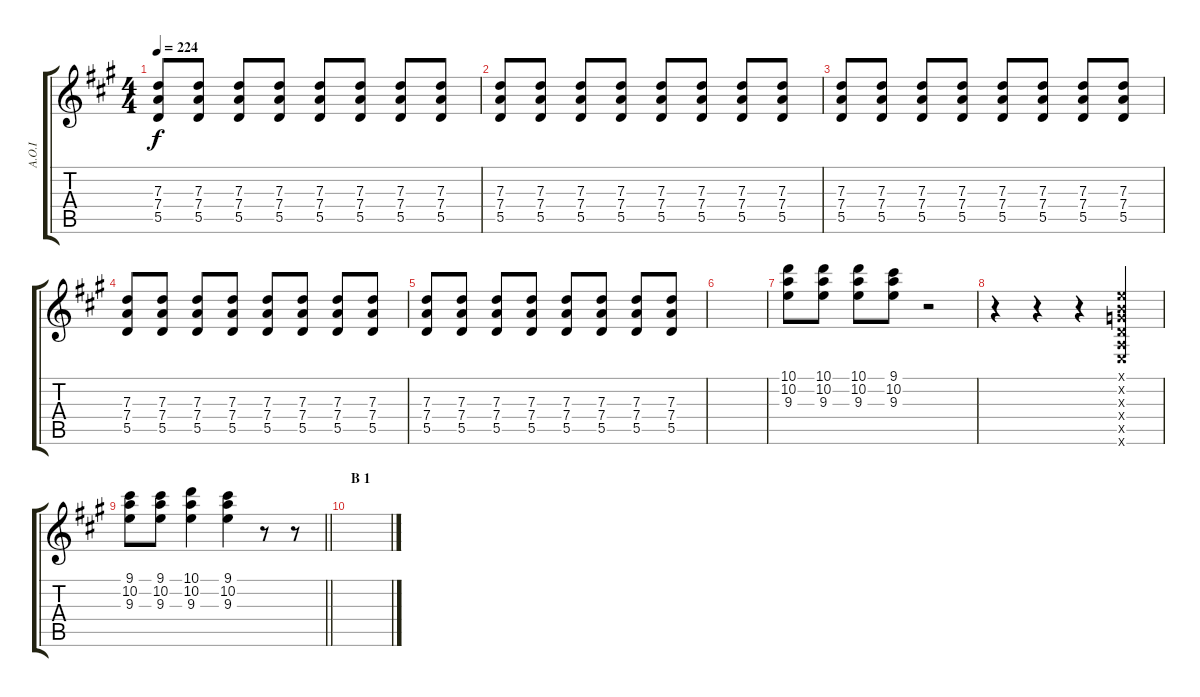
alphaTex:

\track ("A.O.I" "A.O.I") {instrument distortionguitar}
\staff {score tabs}
\tuning (E4 B3 G3 D3 A2 E2) {hide}
\ts (4 4)
\tempo 224
\clef g2
\ks a
(7.3 7.4 5.5).8{dy f} (7.3 7.4 5.5).8 (7.3 7.4 5.5).8 (7.3 7.4 5.5).8 (7.3 7.4 5.5).8 (7.3 7.4 5.5).8 (7.3 7.4 5.5).8 (7.3 7.4 5.5).8 |
(7.3 7.4 5.5).8 (7.3 7.4 5.5).8 (7.3 7.4 5.5).8 (7.3 7.4 5.5).8 (7.3 7.4 5.5).8 (7.3 7.4 5.5).8 (7.3 7.4 5.5).8 (7.3 7.4 5.5).8 |
(7.3 7.4 5.5).8 (7.3 7.4 5.5).8 (7.3 7.4 5.5).8 (7.3 7.4 5.5).8 (7.3 7.4 5.5).8 (7.3 7.4 5.5).8 (7.3 7.4 5.5).8 (7.3 7.4 5.5).8 |
(7.3 7.4 5.5).8 (7.3 7.4 5.5).8 (7.3 7.4 5.5).8 (7.3 7.4 5.5).8 (7.3 7.4 5.5).8 (7.3 7.4 5.5).8 (7.3 7.4 5.5).8 (7.3 7.4 5.5).8 |
(7.3 7.4 5.5).8 (7.3 7.4 5.5).8 (7.3 7.4 5.5).8 (7.3 7.4 5.5).8 (7.3 7.4 5.5).8 (7.3 7.4 5.5).8 (7.3 7.4 5.5).8 (7.3 7.4 5.5).8 |
|
(10.1 10.2 9.3).8 (10.1 10.2 9.3).8 (10.1 10.2 9.3).8 (9.1 10.2 9.3).8 r.2 |
r.4 r.4 r.4 (0.1{x} 0.2{x} 0.3{x} 0.4{x} 0.5{x} 0.6{x}).4 |
\barLineRight lightlight
(9.1 10.2 9.3).8 (9.1 10.2 9.3).8 (10.1 10.2 9.3).4 (9.1 10.2 9.3).4 r.8 r.8 |
\section ("" "B 1")
